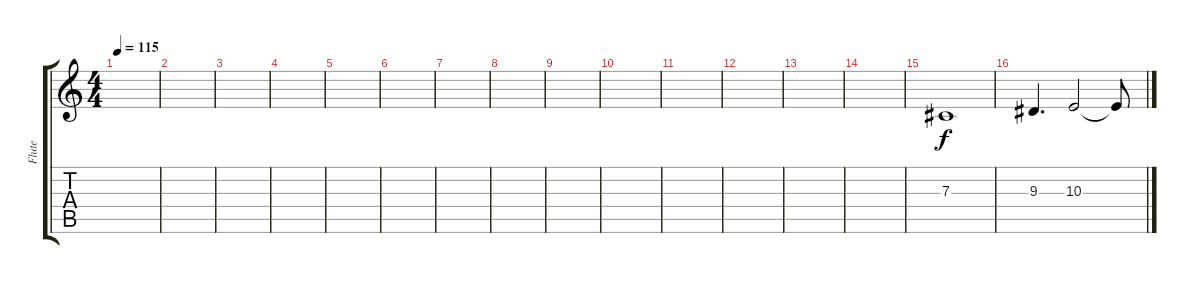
\track ("Flute" "Flute") {instrument piccolo}
\staff {score tabs}
\tuning (Eb4 Bb3 Gb3 Db3 Ab2 Eb2) {hide}
\ts (4 4)
\tempo 115
\clef g2
\ks c
|
|
|
|
|
|
|
|
|
|
|
|
|
|
7.3.1 |
9.3.4{d} 10.3.2 10.3{t}.8
